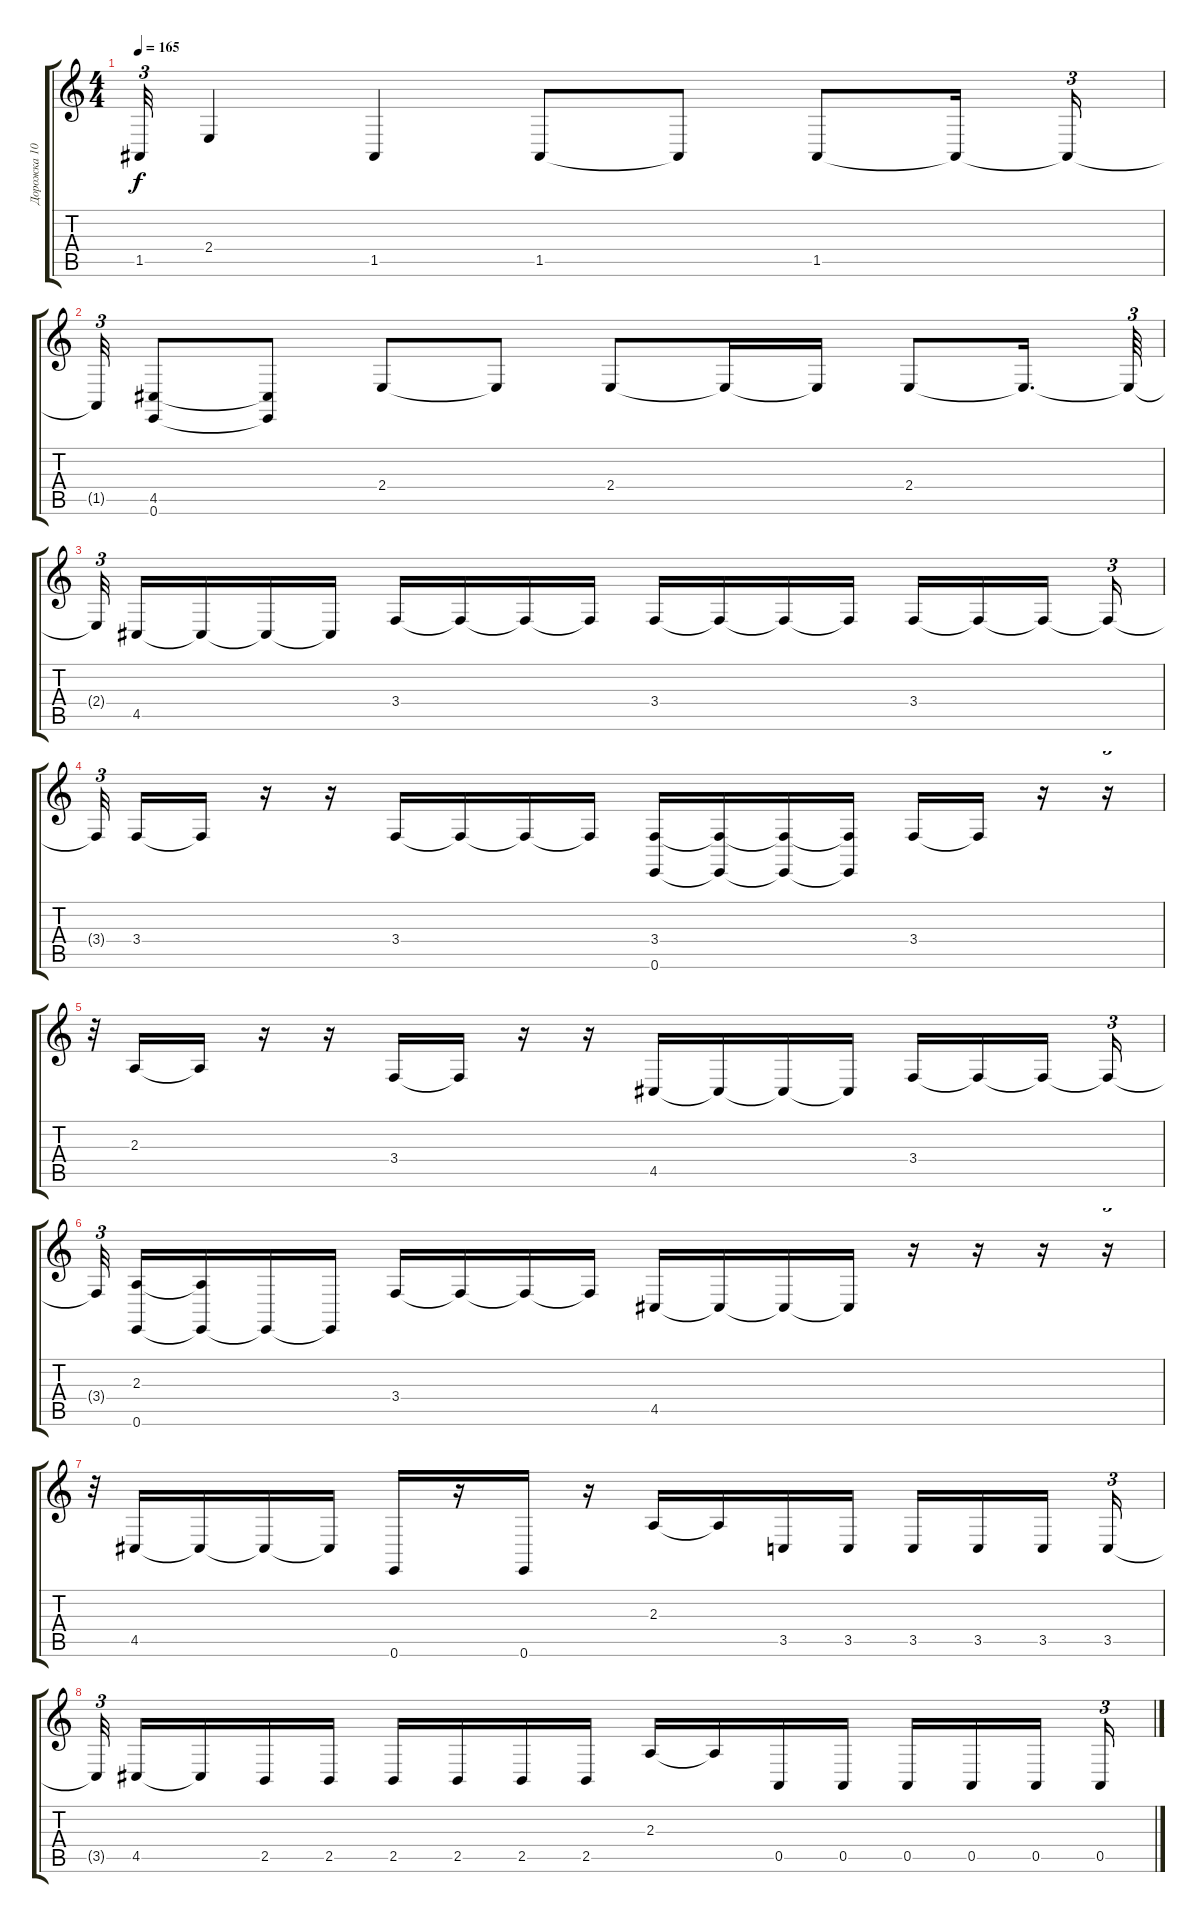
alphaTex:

\track ("Дорожка 10" "Дорожка 10") {instrument brightacousticpiano}
\staff {score tabs}
\tuning (E4 B3 G3 D3 A2 E2) {hide}
\ts (4 4)
\tempo 165
\clef g2
\ks c
1.5{t}.32{tu (3 2) dy f} 2.4.4 1.5.4 1.5.8 1.5{t}.8 1.5.8 1.5{t}.16 1.5{t}.16{tu (3 2)} |
1.5{t}.32{tu (3 2)} (4.5 0.6).8 (4.5{t} 0.6{t}).8 2.4.8 2.4{t}.8 2.4.8 2.4{t}.16 2.4{t}.16 2.4.8 2.4{t}.16{d} 2.4{t}.64{tu (3 2)} |
2.4{t}.32{tu (3 2) beam splitsecondary} 4.5.16 4.5{t}.16 4.5{t}.16 4.5{t}.16 3.4.16 3.4{t}.16 3.4{t}.16 3.4{t}.16 3.4.16 3.4{t}.16 3.4{t}.16 3.4{t}.16 3.4.16 3.4{t}.16 3.4{t}.16{beam splitsecondary} 3.4{t}.16{tu (3 2)} |
3.4{t}.32{tu (3 2) beam splitsecondary} 3.4.16 3.4{t}.16 r.16 r.16 3.4.16 3.4{t}.16 3.4{t}.16 3.4{t}.16 (3.4 0.6).16 (3.4{t} 0.6{t}).16 (3.4{t} 0.6{t}).16 (3.4{t} 0.6{t}).16 3.4.16 3.4{t}.16 r.16 r.16{tu (3 2)} |
r.32{tu (3 2)} 2.3.16 2.3{t}.16 r.16 r.16 3.4.16 3.4{t}.16 r.16 r.16 4.5.16 4.5{t}.16 4.5{t}.16 4.5{t}.16 3.4.16 3.4{t}.16 3.4{t}.16{beam splitsecondary} 3.4{t}.16{tu (3 2)} |
3.4{t}.32{tu (3 2) beam splitsecondary} (2.3 0.6).16 (2.3{t} 0.6{t}).16 0.6{t}.16 0.6{t}.16 3.4.16 3.4{t}.16 3.4{t}.16 3.4{t}.16 4.5.16 4.5{t}.16 4.5{t}.16 4.5{t}.16 r.16 r.16 r.16 r.16{tu (3 2)} |
r.32{tu (3 2)} 4.5.16 4.5{t}.16 4.5{t}.16 4.5{t}.16 0.6.16 r.16 0.6.16 r.16 2.3.16 2.3{t}.16 3.5.16 3.5.16 3.5.16 3.5.16 3.5.16{beam splitsecondary} 3.5.16{tu (3 2)} |
3.5{t}.32{tu (3 2) beam splitsecondary} 4.5.16 4.5{t}.16 2.5.16 2.5.16 2.5.16 2.5.16 2.5.16 2.5.16 2.3.16 2.3{t}.16 0.5.16 0.5.16 0.5.16 0.5.16 0.5.16{beam splitsecondary} 0.5.16{tu (3 2)}
